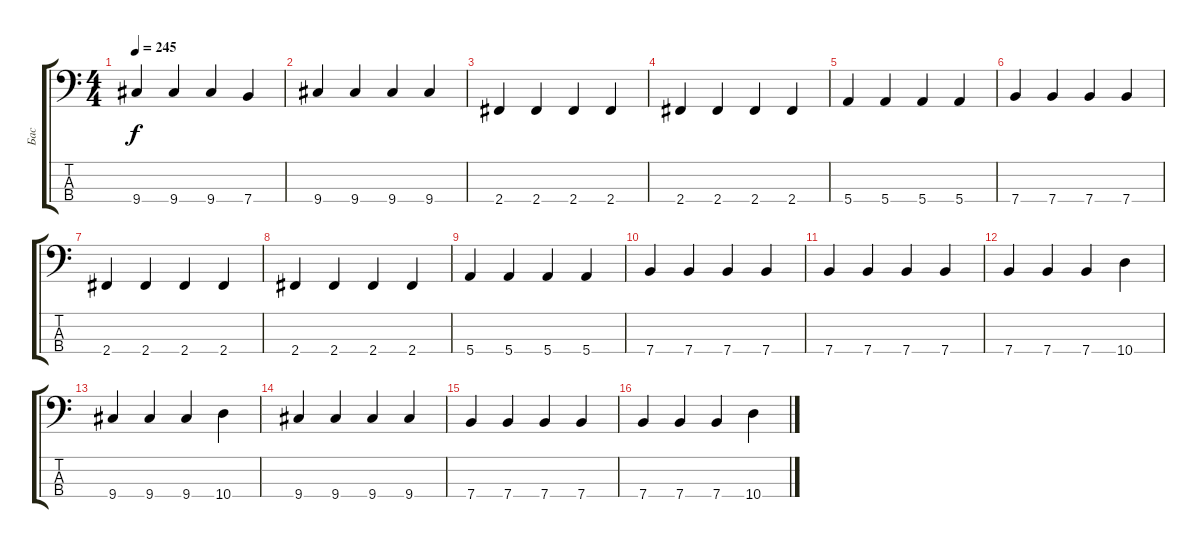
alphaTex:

\track ("Бас" "Бас") {instrument electricbasspick}
\staff {score tabs}
\tuning (G2 D2 A1 E1) {hide}
\ts (4 4)
\tempo 245
\clef f4
\ks c
9.4.4{dy f} 9.4.4 9.4.4 7.4.4 |
9.4.4 9.4.4 9.4.4 9.4.4 |
2.4.4 2.4.4 2.4.4 2.4.4 |
2.4.4 2.4.4 2.4.4 2.4.4 |
5.4.4 5.4.4 5.4.4 5.4.4 |
7.4.4 7.4.4 7.4.4 7.4.4 |
2.4.4 2.4.4 2.4.4 2.4.4 |
2.4.4 2.4.4 2.4.4 2.4.4 |
5.4.4 5.4.4 5.4.4 5.4.4 |
7.4.4 7.4.4 7.4.4 7.4.4 |
7.4.4 7.4.4 7.4.4 7.4.4 |
7.4.4 7.4.4 7.4.4 10.4.4 |
9.4.4 9.4.4 9.4.4 10.4.4 |
9.4.4 9.4.4 9.4.4 9.4.4 |
7.4.4 7.4.4 7.4.4 7.4.4 |
7.4.4 7.4.4 7.4.4 10.4.4
